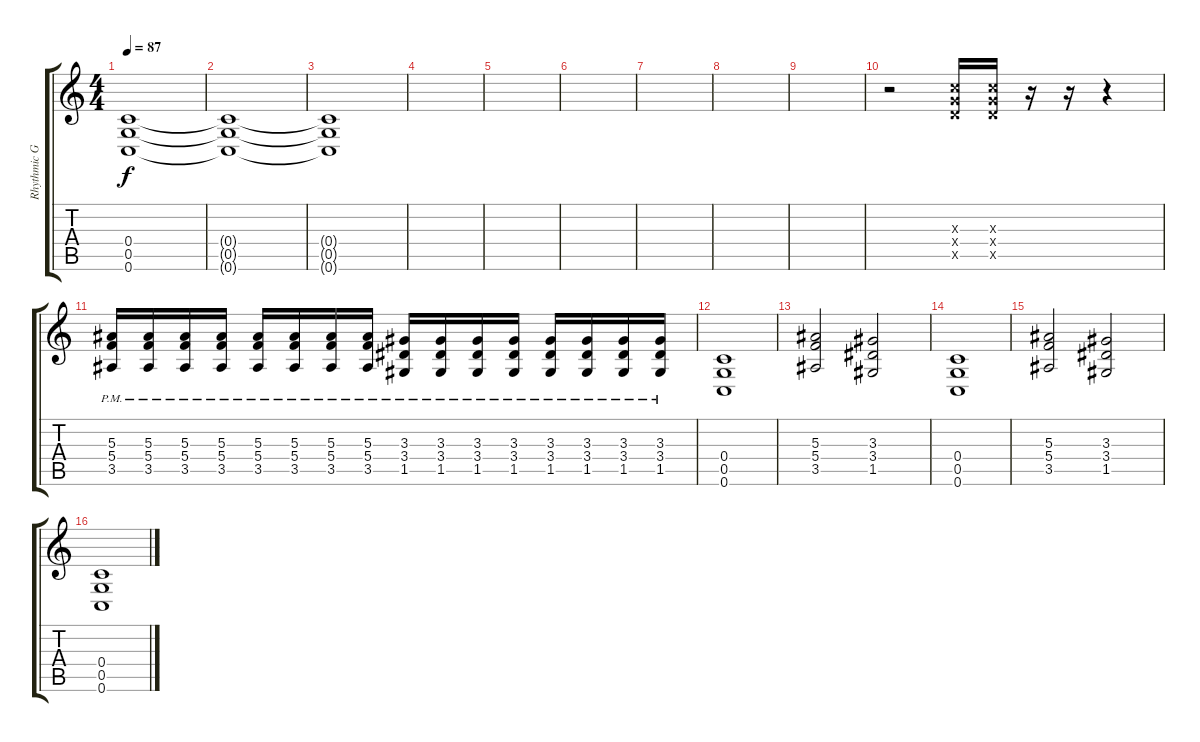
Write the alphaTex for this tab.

\track ("Rhythmic Guitar" "Rhythmic G") {instrument distortionguitar}
\staff {score tabs}
\tuning (D4 A3 F3 C3 G2 C2) {hide}
\ts (4 4)
\tempo 87
\clef g2
\ks c
(0.4{t} 0.5{t} 0.6{t}).1{dy f} |
(0.4{t} 0.5{t} 0.6{t}).1 |
(0.4{t} 0.5{t} 0.6{t}).1 |
|
|
|
|
|
|
r.2 (7.3{x} 7.4{x} 7.5{x}).16 (7.3{x} 7.4{x} 7.5{x}).16 r.16 r.16 r.4 |
(5.3{pm} 5.4{pm} 3.5{pm}).16 (5.3{pm} 5.4{pm} 3.5{pm}).16 (5.3{pm} 5.4{pm} 3.5{pm}).16 (5.3{pm} 5.4{pm} 3.5{pm}).16 (5.3{pm} 5.4{pm} 3.5{pm}).16 (5.3{pm} 5.4{pm} 3.5{pm}).16 (5.3{pm} 5.4{pm} 3.5{pm}).16 (5.3{pm} 5.4{pm} 3.5{pm}).16 (3.3{pm} 3.4{pm} 1.5{pm}).16 (3.3{pm} 3.4{pm} 1.5{pm}).16 (3.3{pm} 3.4{pm} 1.5{pm}).16 (3.3{pm} 3.4{pm} 1.5{pm}).16 (3.3{pm} 3.4{pm} 1.5{pm}).16 (3.3{pm} 3.4{pm} 1.5{pm}).16 (3.3{pm} 3.4{pm} 1.5{pm}).16 (3.3{pm} 3.4{pm} 1.5{pm}).16 |
(0.4 0.5 0.6).1 |
(5.3 5.4 3.5).2 (3.3 3.4 1.5).2 |
(0.4 0.5 0.6).1 |
(5.3 5.4 3.5).2 (3.3 3.4 1.5).2 |
(0.4 0.5 0.6).1
